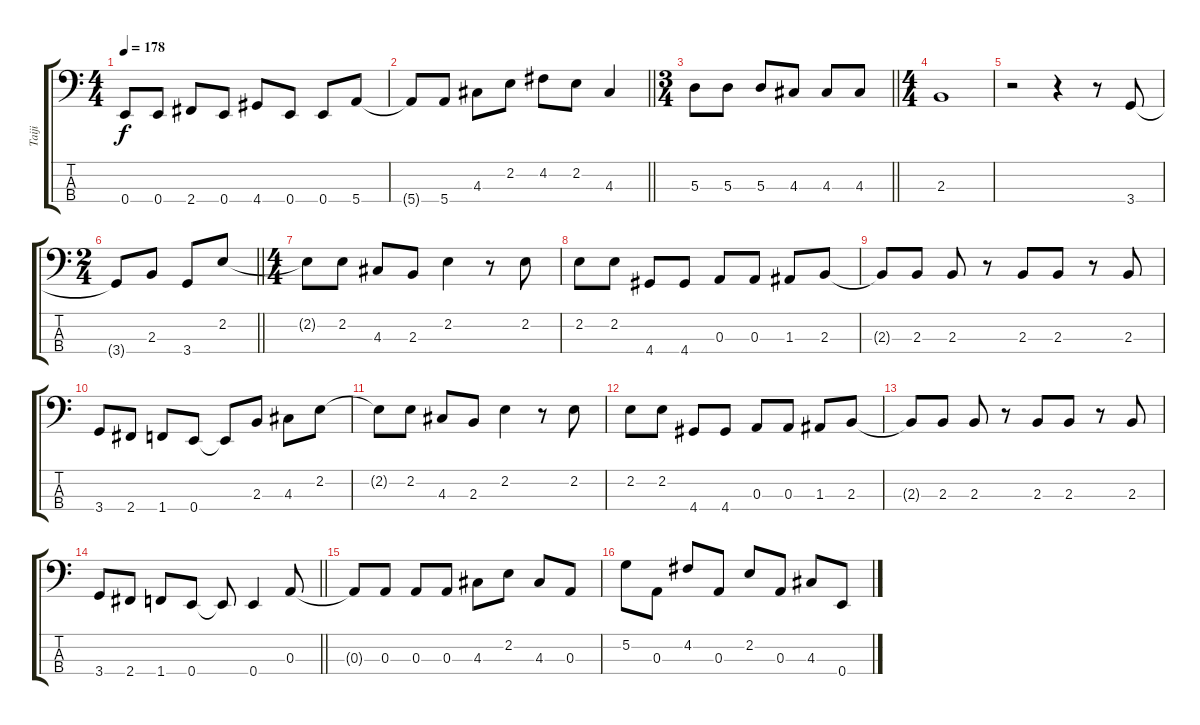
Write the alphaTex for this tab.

\track ("Taiji" "Taiji") {instrument electricbassfinger}
\staff {score tabs}
\tuning (G2 D2 A1 E1) {hide}
\ts (4 4)
\tempo 178
\clef f4
\ks c
0.4{t}.8{dy f} 0.4.8 2.4.8 0.4.8 4.4.8 0.4.8 0.4.8 5.4.8 |
\barLineRight lightlight
5.4{t}.8 5.4.8 4.3.8 2.2.8 4.2.8 2.2.8 4.3.4 |
\ts (3 4)
\barLineRight lightlight
5.3.8 5.3.8 5.3.8 4.3.8 4.3.8 4.3.8 |
\ts (4 4)
2.3.1 |
r.2 r.4 r.8 3.4.8 |
\ts (2 4)
\barLineRight lightlight
3.4{t}.8 2.3.8 3.4.8 2.2.8 |
\ts (4 4)
2.2{t}.8 2.2.8 4.3.8 2.3.8 2.2.4 r.8 2.2.8 |
2.2.8 2.2.8 4.4.8 4.4.8 0.3.8 0.3.8 1.3.8 2.3.8 |
2.3{t}.8 2.3.8 2.3.8 r.8 2.3.8 2.3.8 r.8 2.3.8 |
3.4.8 2.4.8 1.4.8 0.4.8 0.4{t}.8 2.3.8 4.3.8 2.2.8 |
2.2{t}.8 2.2.8 4.3.8 2.3.8 2.2.4 r.8 2.2.8 |
2.2.8 2.2.8 4.4.8 4.4.8 0.3.8 0.3.8 1.3.8 2.3.8 |
2.3{t}.8 2.3.8 2.3.8 r.8 2.3.8 2.3.8 r.8 2.3.8 |
\barLineRight lightlight
3.4.8 2.4.8 1.4.8 0.4.8 0.4{t}.8 0.4.4 0.3.8 |
0.3{t}.8 0.3.8 0.3.8 0.3.8 4.3.8 2.2.8 4.3.8 0.3.8 |
5.2.8 0.3.8 4.2.8 0.3.8 2.2.8 0.3.8 4.3.8 0.4.8
